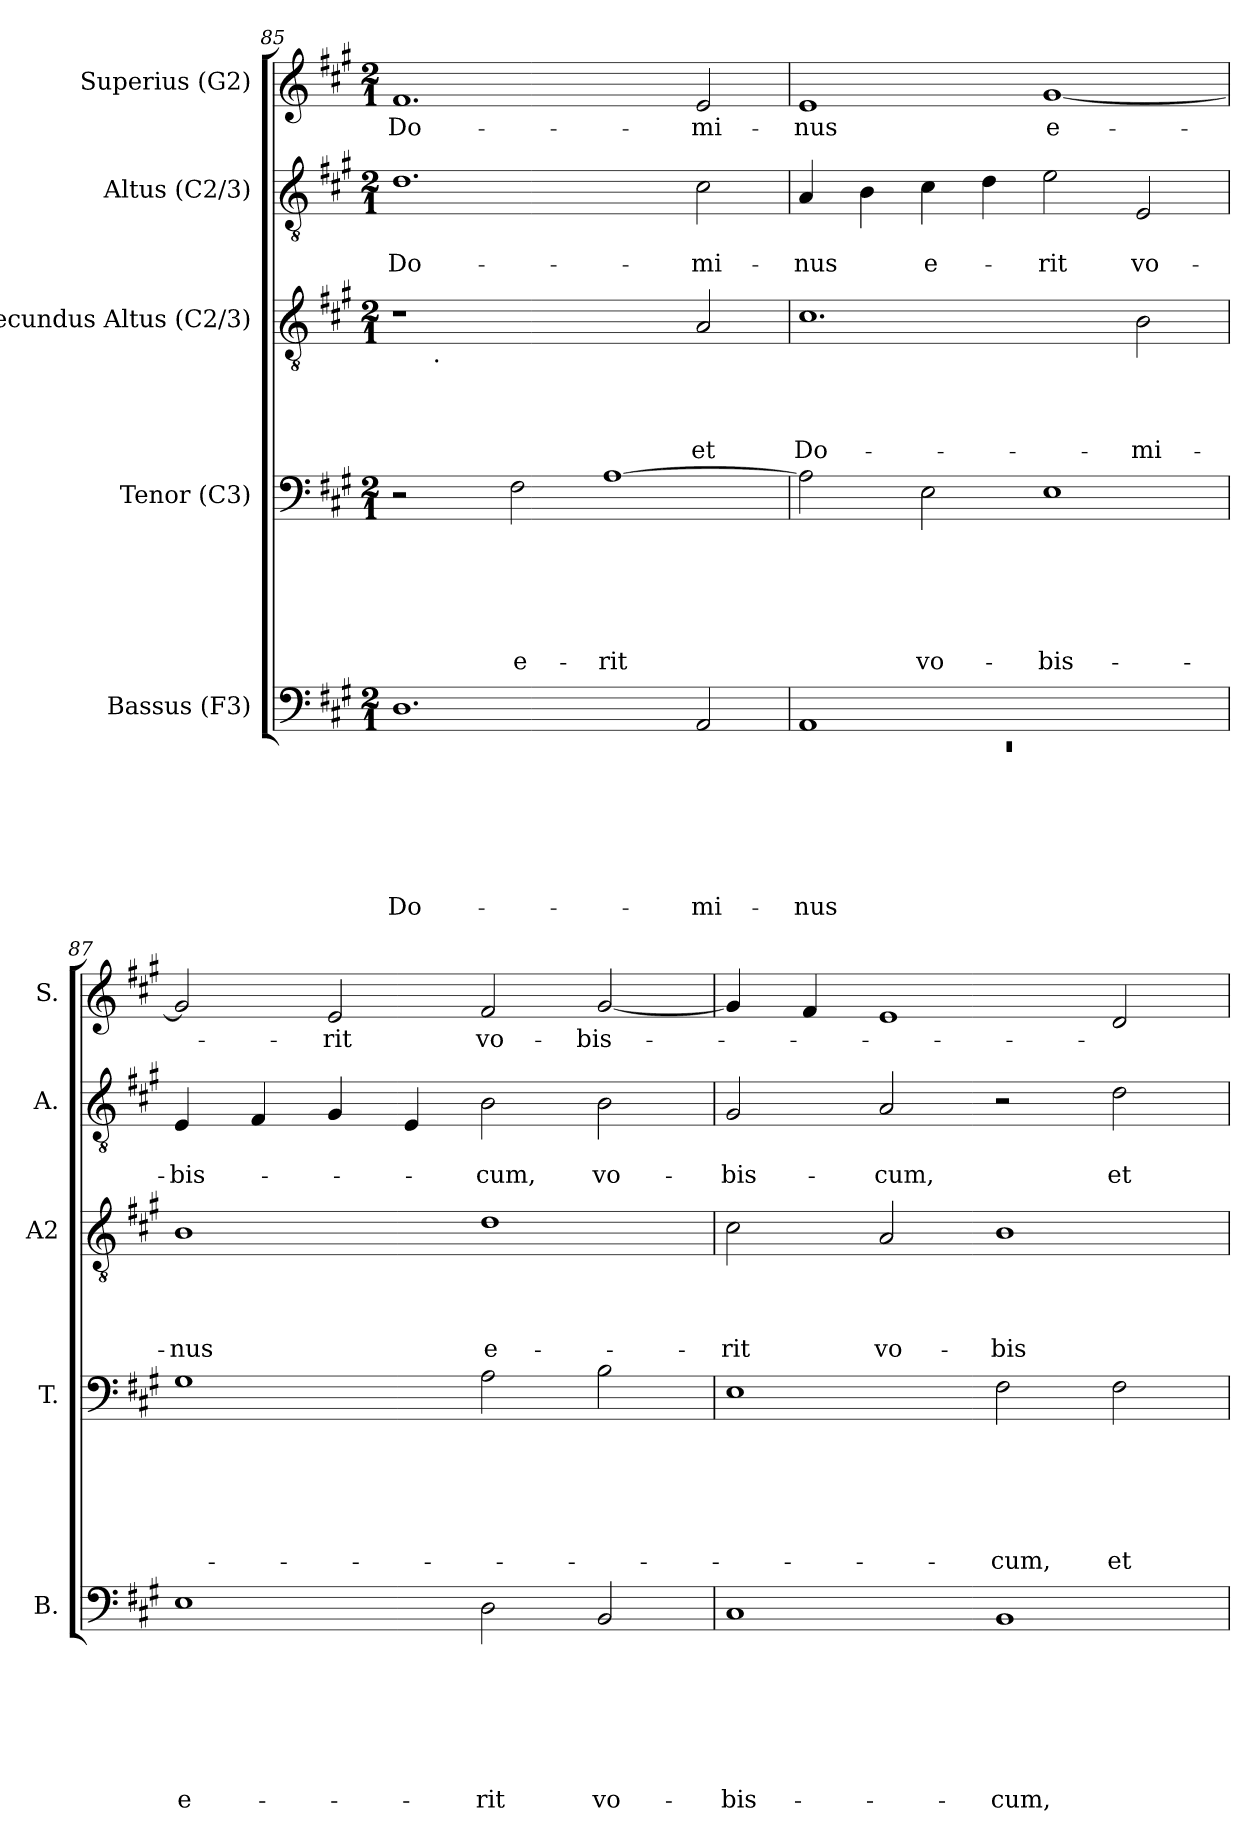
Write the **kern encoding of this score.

**kern	**text	**text	**text	**text	**text	**text	**text	**kern	**text	**text	**text	**text	**text	**text	**kern	**text	**text	**text	**text	**kern	**text	**text	**kern	**text
*part5	*part5	*part5	*part5	*part5	*part5	*part5	*part5	*part4	*part4	*part4	*part4	*part4	*part4	*part4	*part3	*part3	*part3	*part3	*part3	*part2	*part2	*part2	*part1	*part1
*staff5	*staff5	*staff5	*staff5	*staff5	*staff5	*staff5	*staff5	*staff4	*staff4	*staff4	*staff4	*staff4	*staff4	*staff4	*staff3	*staff3	*staff3	*staff3	*staff3	*staff2	*staff2	*staff2	*staff1	*staff1
*I"Bassus (F3)	*	*	*	*	*	*	*	*I"Tenor (C3)	*	*	*	*	*	*	*I"Secundus Altus (C2/3)	*	*	*	*	*I"Altus (C2/3)	*	*	*I"Superius (G2)	*
*I'B.	*	*	*	*	*	*	*	*I'T.	*	*	*	*	*	*	*I'A2	*	*	*	*	*I'A.	*	*	*I'S.	*
*clefF4	*	*	*	*	*	*	*	*clefF4	*	*	*	*	*	*	*clefGv2	*	*	*	*	*clefGv2	*	*	*clefG2	*
*k[f#c#g#]	*	*	*	*	*	*	*	*k[f#c#g#]	*	*	*	*	*	*	*k[f#c#g#]	*	*	*	*	*k[f#c#g#]	*	*	*k[f#c#g#]	*
*A:	*	*	*	*	*	*	*	*A:	*	*	*	*	*	*	*A:	*	*	*	*	*A:	*	*	*A:	*
*M2/1	*	*	*	*	*	*	*	*M2/1	*	*	*	*	*	*	*M2/1	*	*	*	*	*M2/1	*	*	*M2/1	*
=85	=85	=85	=85	=85	=85	=85	=85	=85	=85	=85	=85	=85	=85	=85	=85	=85	=85	=85	=85	=85	=85	=85	=85	=85
!	!	!	!	!	!	!	!LO:LY:b	!	!	!	!	!	!	!	!	!	!	!	!	!	!	!LO:LY:b	!	!LO:LY:b
*	*	*	*	*	*	*	*	*	*	*	*	*	*	*	*^	*	*	*	*	*	*	*	*	*
1.D	.	.	.	.	.	.	Do-	2r	.	.	.	.	.	.	1r	8ryy	.	.	.	.	1.d	.	Do-	1.f#	Do-
!	!	!	!	!	!	!	!	!	!	!	!	!	!	!	!	!LO:TX:b:t=.	!	!	!	!	!	!	!	!	!
.	.	.	.	.	.	.	.	.	.	.	.	.	.	.	.	1...ryy	.	.	.	.	.	.	.	.	.
!	!	!	!	!	!	!	!	!	!	!	!	!	!	!LO:LY:b	!	!	!	!	!	!	!	!	!	!	!
.	.	.	.	.	.	.	.	2F#\	.	.	.	.	.	e-	.	.	.	.	.	.	.	.	.	.	.
!	!	!	!	!	!	!	!	!	!	!	!	!	!	!LO:LY:b	!	!	!	!	!	!	!	!	!	!	!
.	.	.	.	.	.	.	.	[>1A	.	.	.	.	.	-rit	2ryy	.	.	.	.	.	.	.	.	.	.
!	!	!	!	!	!	!	!LO:LY:b	!	!	!	!	!	!	!	!	!	!	!	!	!LO:LY:b	!	!	!LO:LY:b	!	!LO:LY:b
2AA/	.	.	.	.	.	.	-mi-	.	.	.	.	.	.	.	2A/	.	.	.	.	et	2c#\	.	-mi-	2e/	-mi-
=86	=86	=86	=86	=86	=86	=86	=86	=86	=86	=86	=86	=86	=86	=86	=86	=86	=86	=86	=86	=86	=86	=86	=86	=86	=86
*^	*	*	*	*	*	*	*	*	*	*	*	*	*	*	*	*	*	*	*	*	*	*	*	*	*
!	!LO:N:vis=1	!	!	!	!	!	!	!LO:LY:b	!	!	!	!	!	!	!	!	!	!	!	!	!LO:LY:b	!	!	!LO:LY:b	!	!LO:LY:b
*	*	*	*	*	*	*	*	*	*	*	*	*	*	*	*	*v	*v	*	*	*	*	*	*	*	*	*
1AA	0rEE	.	.	.	.	.	.	-nus	2A\]	.	.	.	.	.	.	1.c#	.	.	.	Do-	4A/	.	-nus	1e	-nus
.	.	.	.	.	.	.	.	.	.	.	.	.	.	.	.	.	.	.	.	.	4B\	.	.	.	.
!	!	!	!	!	!	!	!	!	!	!	!	!	!	!	!LO:LY:b	!	!	!	!	!	!	!	!LO:LY:b	!	!
.	.	.	.	.	.	.	.	.	2E\	.	.	.	.	.	vo-	.	.	.	.	.	4c#\	.	e-	.	.
.	.	.	.	.	.	.	.	.	.	.	.	.	.	.	.	.	.	.	.	.	4d\	.	.	.	.
!	!	!	!	!	!	!	!	!	!	!	!	!	!	!	!LO:LY:b	!	!	!	!	!	!	!	!LO:LY:b	!	!LO:LY:b:rj
1ryy	.	.	.	.	.	.	.	.	1E	.	.	.	.	.	-bis-	.	.	.	.	.	2e\	.	-rit	[>1g#	e-
!	!	!	!	!	!	!	!	!	!	!	!	!	!	!	!	!	!	!	!	!LO:LY:b	!	!	!LO:LY:b	!	!
.	.	.	.	.	.	.	.	.	.	.	.	.	.	.	.	2B\	.	.	.	-mi-	2E/	.	vo-	.	.
*v	*v	*	*	*	*	*	*	*	*	*	*	*	*	*	*	*	*	*	*	*	*	*	*	*	*
!!LO:PB:g=z
=87	=87	=87	=87	=87	=87	=87	=87	=87	=87	=87	=87	=87	=87	=87	=87	=87	=87	=87	=87	=87	=87	=87	=87	=87
!	!	!	!	!	!	!	!LO:LY:b:rj	!	!	!	!	!	!	!	!	!	!	!	!LO:LY:b	!	!	!LO:LY:b	!	!
1E	.	.	.	.	.	.	e-	1G#	.	.	.	.	.	.	1B	.	.	.	-nus	4E/	.	-bis-	2g#/]	.
.	.	.	.	.	.	.	.	.	.	.	.	.	.	.	.	.	.	.	.	4F#/	.	.	.	.
!	!	!	!	!	!	!	!	!	!	!	!	!	!	!	!	!	!	!	!	!	!	!	!	!LO:LY:b
.	.	.	.	.	.	.	.	.	.	.	.	.	.	.	.	.	.	.	.	4G#/	.	.	2e/	-rit
.	.	.	.	.	.	.	.	.	.	.	.	.	.	.	.	.	.	.	.	4E/	.	.	.	.
!	!	!	!	!	!	!	!LO:LY:b	!	!	!	!	!	!	!	!	!	!	!	!LO:LY:b:rj	!	!	!LO:LY:b	!	!LO:LY:b
2D\	.	.	.	.	.	.	-rit	2A\	.	.	.	.	.	.	1d	.	.	.	e-	2B\	.	-cum,	2f#/	vo-
!	!	!	!	!	!	!	!LO:LY:b	!	!	!	!	!	!	!	!	!	!	!	!	!	!	!LO:LY:b	!	!LO:LY:b
2BB/	.	.	.	.	.	.	vo-	2B\	.	.	.	.	.	.	.	.	.	.	.	2B\	.	vo-	[<2g#/	-bis-
=88	=88	=88	=88	=88	=88	=88	=88	=88	=88	=88	=88	=88	=88	=88	=88	=88	=88	=88	=88	=88	=88	=88	=88	=88
!	!	!	!	!	!	!	!LO:LY:b	!	!	!	!	!	!	!	!	!	!	!	!LO:LY:b	!	!	!LO:LY:b	!	!
1C#	.	.	.	.	.	.	-bis-	1E	.	.	.	.	.	.	2c#\	.	.	.	-rit	2G#/	.	-bis-	4g#/]	.
.	.	.	.	.	.	.	.	.	.	.	.	.	.	.	.	.	.	.	.	.	.	.	4f#/	.
!	!	!	!	!	!	!	!	!	!	!	!	!	!	!	!	!	!	!	!LO:LY:b	!	!	!LO:LY:b	!	!
.	.	.	.	.	.	.	.	.	.	.	.	.	.	.	2A/	.	.	.	vo-	2A/	.	-cum,	1e	.
!	!	!	!	!	!	!	!LO:LY:b	!	!	!	!	!	!	!LO:LY:b	!	!	!	!	!LO:LY:b	!	!	!	!	!
1BB	.	.	.	.	.	.	-cum,	2F#\	.	.	.	.	.	-cum,	1B	.	.	.	-bis-	2r	.	.	.	.
!	!	!	!	!	!	!	!	!	!	!	!	!	!	!LO:LY:b	!	!	!	!	!	!	!	!LO:LY:b	!	!
.	.	.	.	.	.	.	.	2F#\	.	.	.	.	.	et	.	.	.	.	.	2d\	.	et	2d/	.
=	=	=	=	=	=	=	=	=	=	=	=	=	=	=	=	=	=	=	=	=	=	=	=	=
*-	*-	*-	*-	*-	*-	*-	*-	*-	*-	*-	*-	*-	*-	*-	*-	*-	*-	*-	*-	*-	*-	*-	*-	*-
